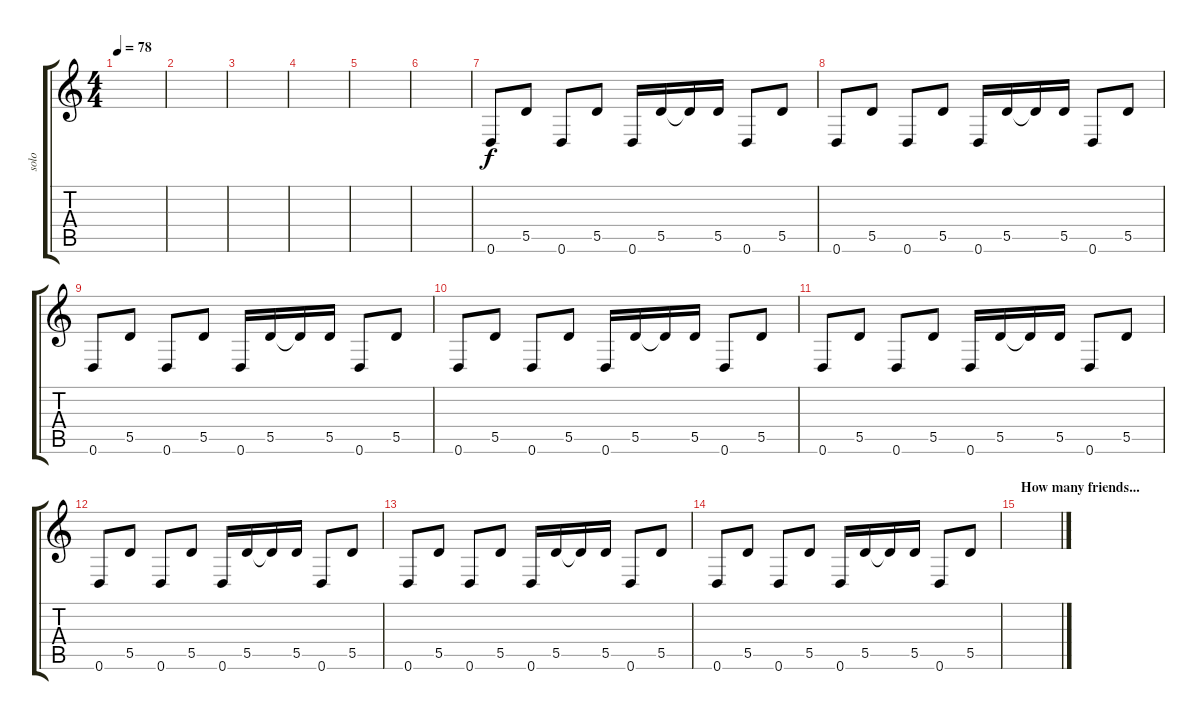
\track ("solo" "solo") {instrument distortionguitar}
\staff {score tabs}
\tuning (E4 B3 G3 D3 A2 D2) {hide}
\ts (4 4)
\tempo 78
\clef g2
\ks c
|
|
|
|
|
|
0.6.8 5.5.8 0.6.8 5.5.8 0.6.16 5.5.16 5.5{t}.16 5.5.16 0.6.8 5.5.8 |
0.6.8 5.5.8 0.6.8 5.5.8 0.6.16 5.5.16 5.5{t}.16 5.5.16 0.6.8 5.5.8 |
0.6.8 5.5.8 0.6.8 5.5.8 0.6.16 5.5.16 5.5{t}.16 5.5.16 0.6.8 5.5.8 |
0.6.8 5.5.8 0.6.8 5.5.8 0.6.16 5.5.16 5.5{t}.16 5.5.16 0.6.8 5.5.8 |
0.6.8 5.5.8 0.6.8 5.5.8 0.6.16 5.5.16 5.5{t}.16 5.5.16 0.6.8 5.5.8 |
0.6.8 5.5.8 0.6.8 5.5.8 0.6.16 5.5.16 5.5{t}.16 5.5.16 0.6.8 5.5.8 |
0.6.8 5.5.8 0.6.8 5.5.8 0.6.16 5.5.16 5.5{t}.16 5.5.16 0.6.8 5.5.8 |
0.6.8 5.5.8 0.6.8 5.5.8 0.6.16 5.5.16 5.5{t}.16 5.5.16 0.6.8 5.5.8 |
\section ("" "How many friends...")
